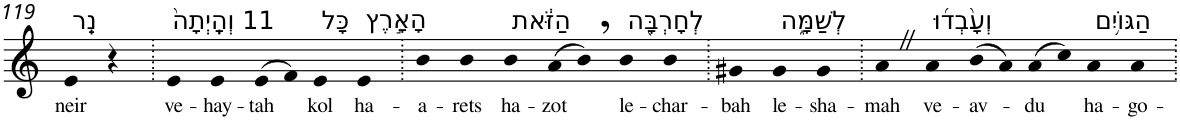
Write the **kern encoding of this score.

**kern	**text
*part1	*part1
*staff1	*staff1
*I"Piano	*
*I'Pno	*
!!LO:PB:g=z
*clefG2	*
*k[]	*
=119	=119
!LO:TX:a:t=נֵֽר	!
!	!LO:LY:b
4e	neir
4r	.
=120.	=120.
!LO:TX:a:t=11 וְהָֽיְתָה֙	!
!	!LO:LY:b
4e	ve-
!	!LO:LY:b
4e	-hay-
!	!LO:LY:b
(>8e	-tah
8f)	.
!LO:TX:a:t=כָּל	!
!	!LO:LY:b
4e	kol
!LO:TX:a:t=הָאָ֣רֶץ	!
!	!LO:LY:b
4e	ha-
=121.	=121.
!	!LO:LY:b
4b	-a-
!	!LO:LY:b
4b	-rets
!LO:TX:a:t=הַזֹּ֔את	!
!	!LO:LY:b
4b	ha-
!	!LO:LY:b
(>8a	-zot
8b,)	.
!LO:TX:a:t=לְחָרְבָּ֖ה	!
!	!LO:LY:b
4b	le-
!	!LO:LY:b
4b	-char-
=122.	=122.
!	!LO:LY:b
4g#X	-bah
!LO:TX:a:t=לְשַׁמָּ֑ה	!
!	!LO:LY:b
4g#	le-
!	!LO:LY:b
4g#	-sha-
=123.	=123.
!	!LO:LY:b
4aZ	-mah
!LO:TX:a:t=וְעָ֨בְד֜וּ	!
!	!LO:LY:b
4a	ve-
!	!LO:LY:b
(>8b	-av-
8a)	.
!	!LO:LY:b
(>8a	-du
8cc)	.
!LO:TX:a:t=הַגּוֹיִ֥ם	!
!	!LO:LY:b
4a	ha-
!	!LO:LY:b
4a	-go-
=.	=.
*-	*-
